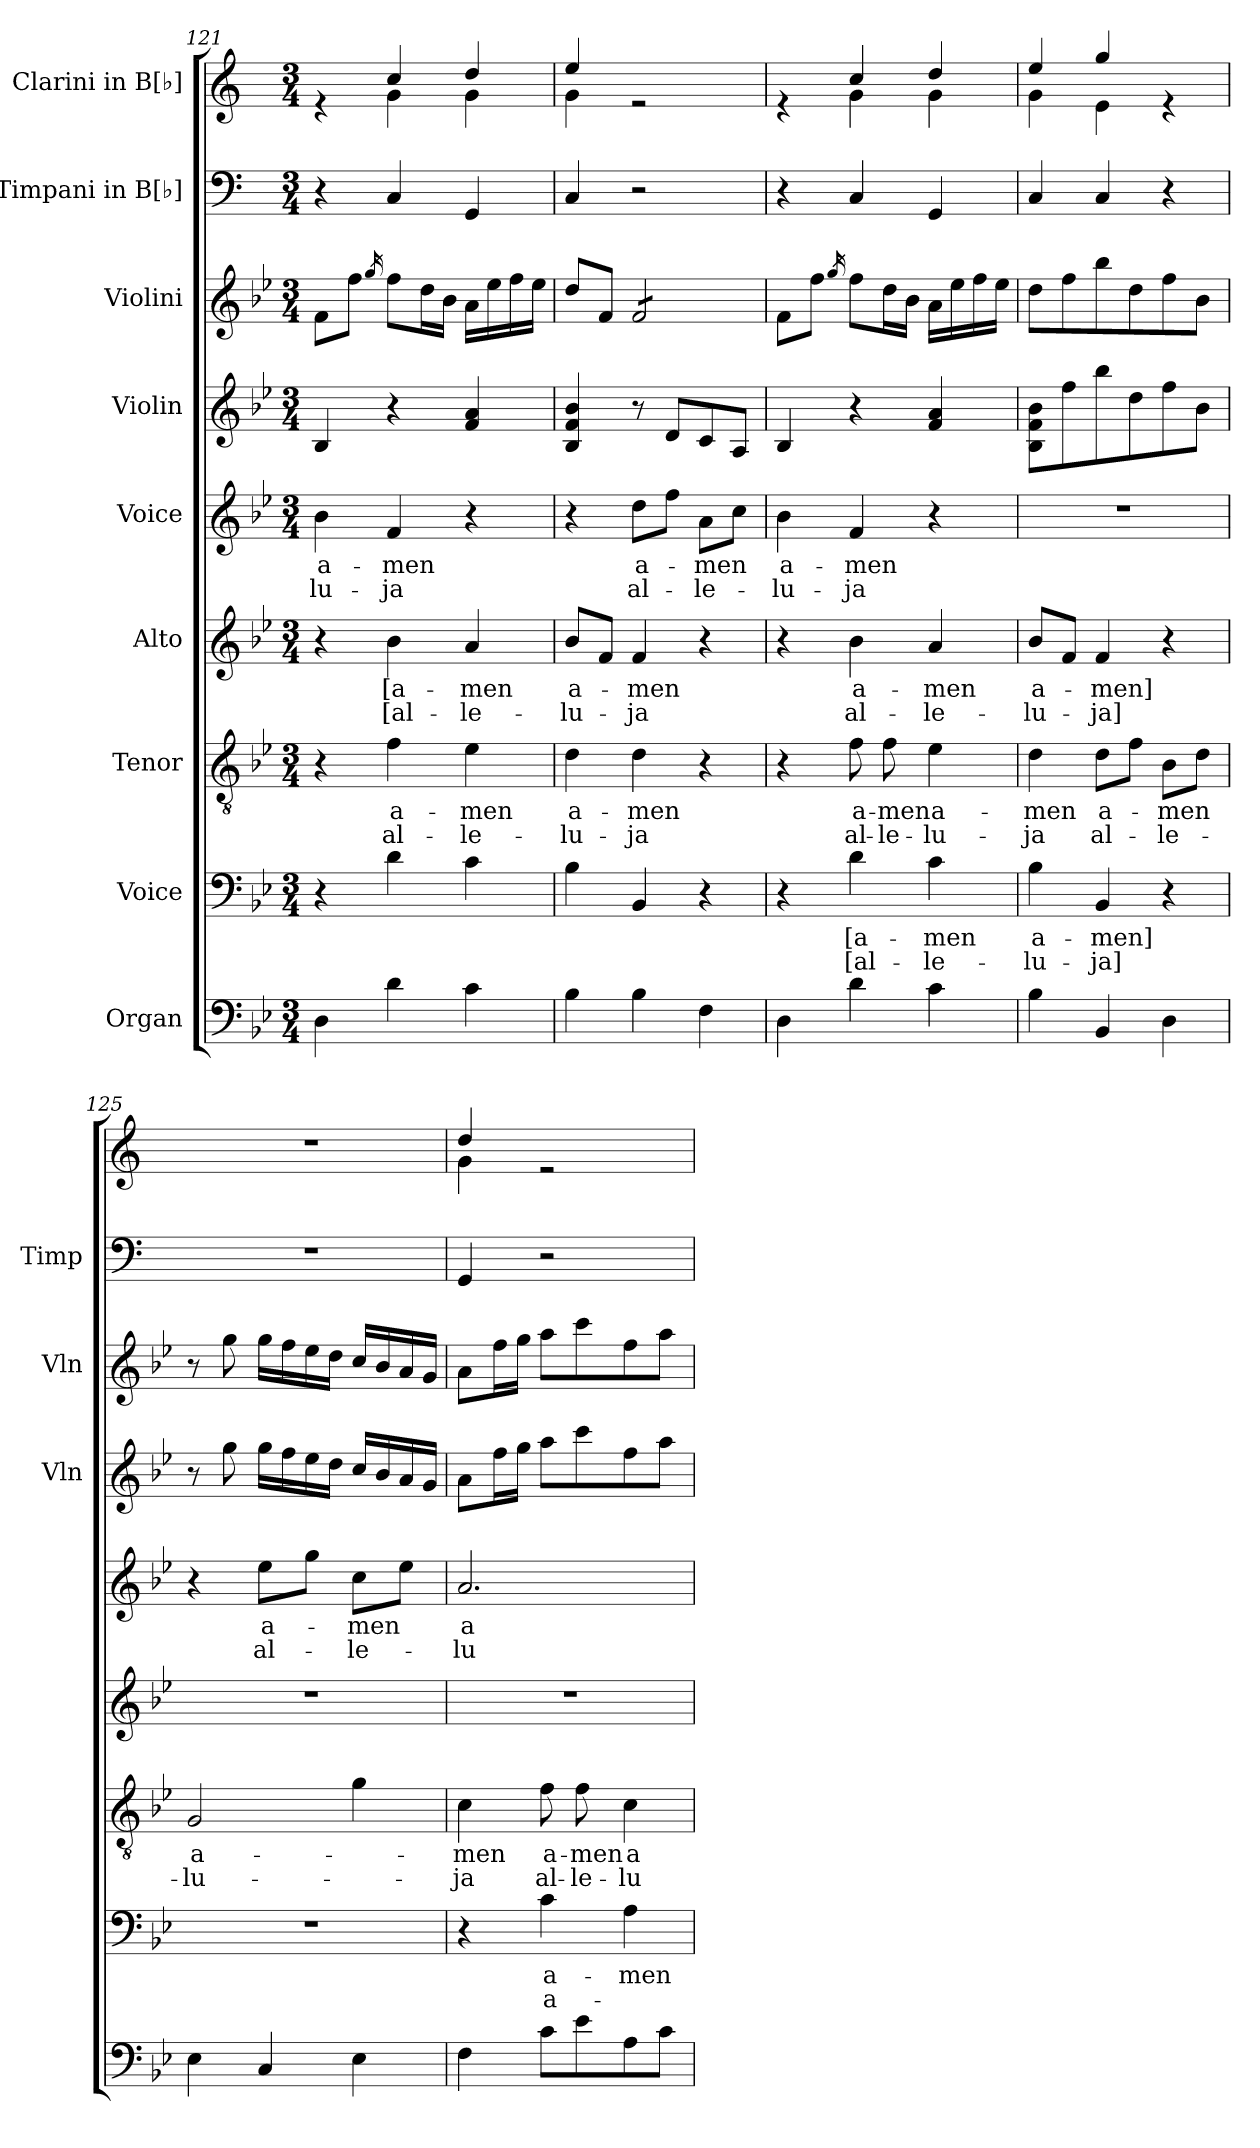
**kern	**kern	**text	**text	**kern	**text	**text	**kern	**text	**text	**kern	**text	**text	**kern	**kern	**kern	**kern
*part9	*part8	*part8	*part8	*part7	*part7	*part7	*part6	*part6	*part6	*part5	*part5	*part5	*part4	*part3	*part2	*part1
*staff9	*staff8	*staff8	*staff8	*staff7	*staff7	*staff7	*staff6	*staff6	*staff6	*staff5	*staff5	*staff5	*staff4	*staff3	*staff2	*staff1
*I"Organ	*I"Voice	*	*	*I"Tenor	*	*	*I"Alto	*	*	*I"Voice	*	*	*I"Violin	*I"Violini	*I"Timpani in B[♭]	*I"Clarini in B[♭]
*	*	*	*	*	*	*	*	*	*	*	*	*	*I'Vln	*I'Vln	*I'Timp	*
*clefF4	*clefF4	*	*	*clefGv2	*	*	*clefG2	*	*	*clefG2	*	*	*clefG2	*clefG2	*clefF4	*clefG2
*	*	*	*	*	*	*	*	*	*	*	*	*	*	*	*ITrd1c2	*ITrd1c2
*k[b-e-]	*k[b-e-]	*	*	*k[b-e-]	*	*	*k[b-e-]	*	*	*k[b-e-]	*	*	*k[b-e-]	*k[b-e-]	*k[b-e-]	*k[b-e-]
*M3/4	*M3/4	*	*	*M3/4	*	*	*M3/4	*	*	*M3/4	*	*	*M3/4	*M3/4	*M3/4	*M3/4
=121	=121	=121	=121	=121	=121	=121	=121	=121	=121	=121	=121	=121	=121	=121	=121	=121
!	!	!	!	!	!	!	!	!	!	!	!LO:LY:b	!LO:LY:b	!	!	!	!
*	*	*	*	*	*	*	*	*	*	*	*	*	*	*	*	*^
4D\	4r	.	.	4r	.	.	4r	.	.	4b-\	a-	-lu-	4B-/	8f\L	4r	4re	4ryy
.	.	.	.	.	.	.	.	.	.	.	.	.	.	8ff\J	.	.	.
.	.	.	.	.	.	.	.	.	.	.	.	.	.	16qgg/	.	.	.
!	!	!	!	!	!LO:LY:b	!LO:LY:b	!	!LO:LY:b	!LO:LY:b	!	!LO:LY:b	!LO:LY:b	!	!	!	!	!
4d\	4d\	.	.	4f\	a-	al-	4b-\	[a-	[al-	4f/	-men	-ja	4r	8ff\L	4BB-/	4b-/	4f\
.	.	.	.	.	.	.	.	.	.	.	.	.	.	16dd\L	.	.	.
.	.	.	.	.	.	.	.	.	.	.	.	.	.	16b-\JJ	.	.	.
!	!	!	!	!	!LO:LY:b	!LO:LY:b	!	!LO:LY:b	!LO:LY:b	!	!	!	!	!	!	!	!
4c\	4c\	.	.	4e-\	-men	-le-	4a/	-men	-le-	4r	.	.	4f/ 4a/	16a\LL	4FF/	4cc/	4f\
.	.	.	.	.	.	.	.	.	.	.	.	.	.	16ee-\	.	.	.
.	.	.	.	.	.	.	.	.	.	.	.	.	.	16ff\	.	.	.
.	.	.	.	.	.	.	.	.	.	.	.	.	.	16ee-\JJ	.	.	.
=122	=122	=122	=122	=122	=122	=122	=122	=122	=122	=122	=122	=122	=122	=122	=122	=122	=122
!	!	!	!	!	!LO:LY:b	!LO:LY:b	!	!LO:LY:b	!LO:LY:b	!	!	!	!	!	!	!	!
4B-\	4B-\	.	.	4d\	a-	-lu-	8b-/L	a-	-lu-	4r	.	.	4B-/ 4f/ 4b-/	8dd/L	4BB-/	4dd/	4f\
.	.	.	.	.	.	.	8f/J	.	.	.	.	.	.	8f/J	.	.	.
!	!	!	!	!	!LO:LY:b	!LO:LY:b	!	!LO:LY:b	!LO:LY:b	!	!LO:LY:b	!LO:LY:b	!	!	!	!	!
*	*	*	*	*	*	*	*	*	*	*	*	*	*	*tremolo	*	*	*
4B-\	4BB-/	.	.	4d\	-men	-ja	4f/	-men	-ja	8dd\L	a-	al-	8r	8f/L	2r	2re	2ryy
.	.	.	.	.	.	.	.	.	.	8ff\J	.	.	8d/L	8f/	.	.	.
!	!	!	!	!	!	!	!	!	!	!	!LO:LY:b	!LO:LY:b	!	!	!	!	!
4F\	4r	.	.	4r	.	.	4r	.	.	8a\L	-men	-le-	8c/	8f/	.	.	.
.	.	.	.	.	.	.	.	.	.	8cc\J	.	.	8A/J	8f/J	.	.	.
*	*	*	*	*	*	*	*	*	*	*	*	*	*	*Xtremolo	*	*	*
=123	=123	=123	=123	=123	=123	=123	=123	=123	=123	=123	=123	=123	=123	=123	=123	=123	=123
!	!	!	!	!	!	!	!	!	!	!	!LO:LY:b	!LO:LY:b	!	!	!	!	!
4D\	4r	.	.	4r	.	.	4r	.	.	4b-\	a-	-lu-	4B-/	8f\L	4r	4re	4ryy
.	.	.	.	.	.	.	.	.	.	.	.	.	.	8ff\J	.	.	.
.	.	.	.	.	.	.	.	.	.	.	.	.	.	16qgg/	.	.	.
!	!	!LO:LY:b	!LO:LY:b	!	!LO:LY:b	!LO:LY:b	!	!LO:LY:b	!LO:LY:b	!	!LO:LY:b	!LO:LY:b	!	!	!	!	!
4d\	4d\	[a-	[al-	8f\	a-	al-	4b-\	a-	al-	4f/	-men	-ja	4r	8ff\L	4BB-/	4b-/	4f\
!	!	!	!	!	!LO:LY:b	!LO:LY:b	!	!	!	!	!	!	!	!	!	!	!
.	.	.	.	8f\	-men	-le-	.	.	.	.	.	.	.	16dd\L	.	.	.
.	.	.	.	.	.	.	.	.	.	.	.	.	.	16b-\JJ	.	.	.
!	!	!LO:LY:b	!LO:LY:b	!	!LO:LY:b	!LO:LY:b	!	!LO:LY:b	!LO:LY:b	!	!	!	!	!	!	!	!
4c\	4c\	-men	-le-	4e-\	a-	-lu-	4a/	-men	-le-	4r	.	.	4f/ 4a/	16a\LL	4FF/	4cc/	4f\
.	.	.	.	.	.	.	.	.	.	.	.	.	.	16ee-\	.	.	.
.	.	.	.	.	.	.	.	.	.	.	.	.	.	16ff\	.	.	.
.	.	.	.	.	.	.	.	.	.	.	.	.	.	16ee-\JJ	.	.	.
!!LO:PB:g=z	!!
=124	=124	=124	=124	=124	=124	=124	=124	=124	=124	=124	=124	=124	=124	=124	=124	=124	=124
!	!	!LO:LY:b	!LO:LY:b	!	!LO:LY:b	!LO:LY:b	!	!LO:LY:b	!LO:LY:b	!	!	!	!	!	!	!	!
4B-\	4B-\	a-	-lu-	4d\	-men	-ja	8b-/L	a-	-lu-	2.r	.	.	8B-\ 8f\ 8b-\L	8dd\L	4BB-/	4dd/	4f\
.	.	.	.	.	.	.	8f/J	.	.	.	.	.	8ff\	8ff\	.	.	.
!	!	!LO:LY:b	!LO:LY:b	!	!LO:LY:b	!LO:LY:b	!	!LO:LY:b	!LO:LY:b	!	!	!	!	!	!	!	!
4BB-/	4BB-/	-men]	-ja]	8d\L	a-	al-	4f/	-men]	-ja]	.	.	.	8bb-\	8bb-\	4BB-/	4ff/	4d\
.	.	.	.	8f\J	.	.	.	.	.	.	.	.	8dd\	8dd\	.	.	.
!	!	!	!	!	!LO:LY:b	!LO:LY:b	!	!	!	!	!	!	!	!	!	!	!
4D\	4r	.	.	8B-\L	-men	-le-	4r	.	.	.	.	.	8ff\	8ff\	4r	4re	4ryy
.	.	.	.	8d\J	.	.	.	.	.	.	.	.	8b-\J	8b-\J	.	.	.
*	*	*	*	*	*	*	*	*	*	*	*	*	*	*	*	*v	*v
=125	=125	=125	=125	=125	=125	=125	=125	=125	=125	=125	=125	=125	=125	=125	=125	=125
!	!	!	!	!	!LO:LY:b	!LO:LY:b	!	!	!	!	!	!	!	!	!	!
4E-\	2.r	.	.	2G/	a-	-lu-	2.r	.	.	4r	.	.	8r	8r	2.r	2.r
.	.	.	.	.	.	.	.	.	.	.	.	.	8gg\	8gg\	.	.
!	!	!	!	!	!	!	!	!	!	!	!LO:LY:b	!LO:LY:b	!	!	!	!
4C/	.	.	.	.	.	.	.	.	.	8ee-\L	a-	al-	16gg\LL	16gg\LL	.	.
.	.	.	.	.	.	.	.	.	.	.	.	.	16ff\	16ff\	.	.
.	.	.	.	.	.	.	.	.	.	8gg\J	.	.	16ee-\	16ee-\	.	.
.	.	.	.	.	.	.	.	.	.	.	.	.	16dd\JJ	16dd\JJ	.	.
!	!	!	!	!	!	!	!	!	!	!	!LO:LY:b	!LO:LY:b	!	!	!	!
4E-\	.	.	.	4g\	.	.	.	.	.	8cc\L	-men	-le-	16cc/LL	16cc/LL	.	.
.	.	.	.	.	.	.	.	.	.	.	.	.	16b-/	16b-/	.	.
.	.	.	.	.	.	.	.	.	.	8ee-\J	.	.	16a/	16a/	.	.
.	.	.	.	.	.	.	.	.	.	.	.	.	16g/JJ	16g/JJ	.	.
=126	=126	=126	=126	=126	=126	=126	=126	=126	=126	=126	=126	=126	=126	=126	=126	=126
!	!	!	!	!	!LO:LY:b	!LO:LY:b	!	!	!	!	!LO:LY:b	!LO:LY:b	!	!	!	!
*	*	*	*	*	*	*	*	*	*	*	*	*	*	*	*	*^
4F\	4r	.	.	4c\	-men	-ja	2.r	.	.	2.a/	a-	-lu-	8a\L	8a\L	4FF/	4cc/	4f\
.	.	.	.	.	.	.	.	.	.	.	.	.	16ff\L	16ff\L	.	.	.
.	.	.	.	.	.	.	.	.	.	.	.	.	16gg\JJ	16gg\JJ	.	.	.
!	!	!LO:LY:b	!LO:LY:b	!	!LO:LY:b	!LO:LY:b	!	!	!	!	!	!	!	!	!	!	!
8c\L	4c\	a-	a-	8f\	a-	al-	.	.	.	.	.	.	8aa\L	8aa\L	2r	2re	2ryy
!	!	!	!	!	!LO:LY:b	!LO:LY:b	!	!	!	!	!	!	!	!	!	!	!
8e-\	.	.	.	8f\	-men	-le-	.	.	.	.	.	.	8ccc\	8ccc\	.	.	.
!	!	!LO:LY:b	!	!	!LO:LY:b	!LO:LY:b	!	!	!	!	!	!	!	!	!	!	!
8A\	4A\	-men	.	4c\	a-	-lu-	.	.	.	.	.	.	8ff\	8ff\	.	.	.
8c\J	.	.	.	.	.	.	.	.	.	.	.	.	8aa\J	8aa\J	.	.	.
*	*	*	*	*	*	*	*	*	*	*	*	*	*	*	*	*v	*v
=	=	=	=	=	=	=	=	=	=	=	=	=	=	=	=	=
*-	*-	*-	*-	*-	*-	*-	*-	*-	*-	*-	*-	*-	*-	*-	*-	*-
